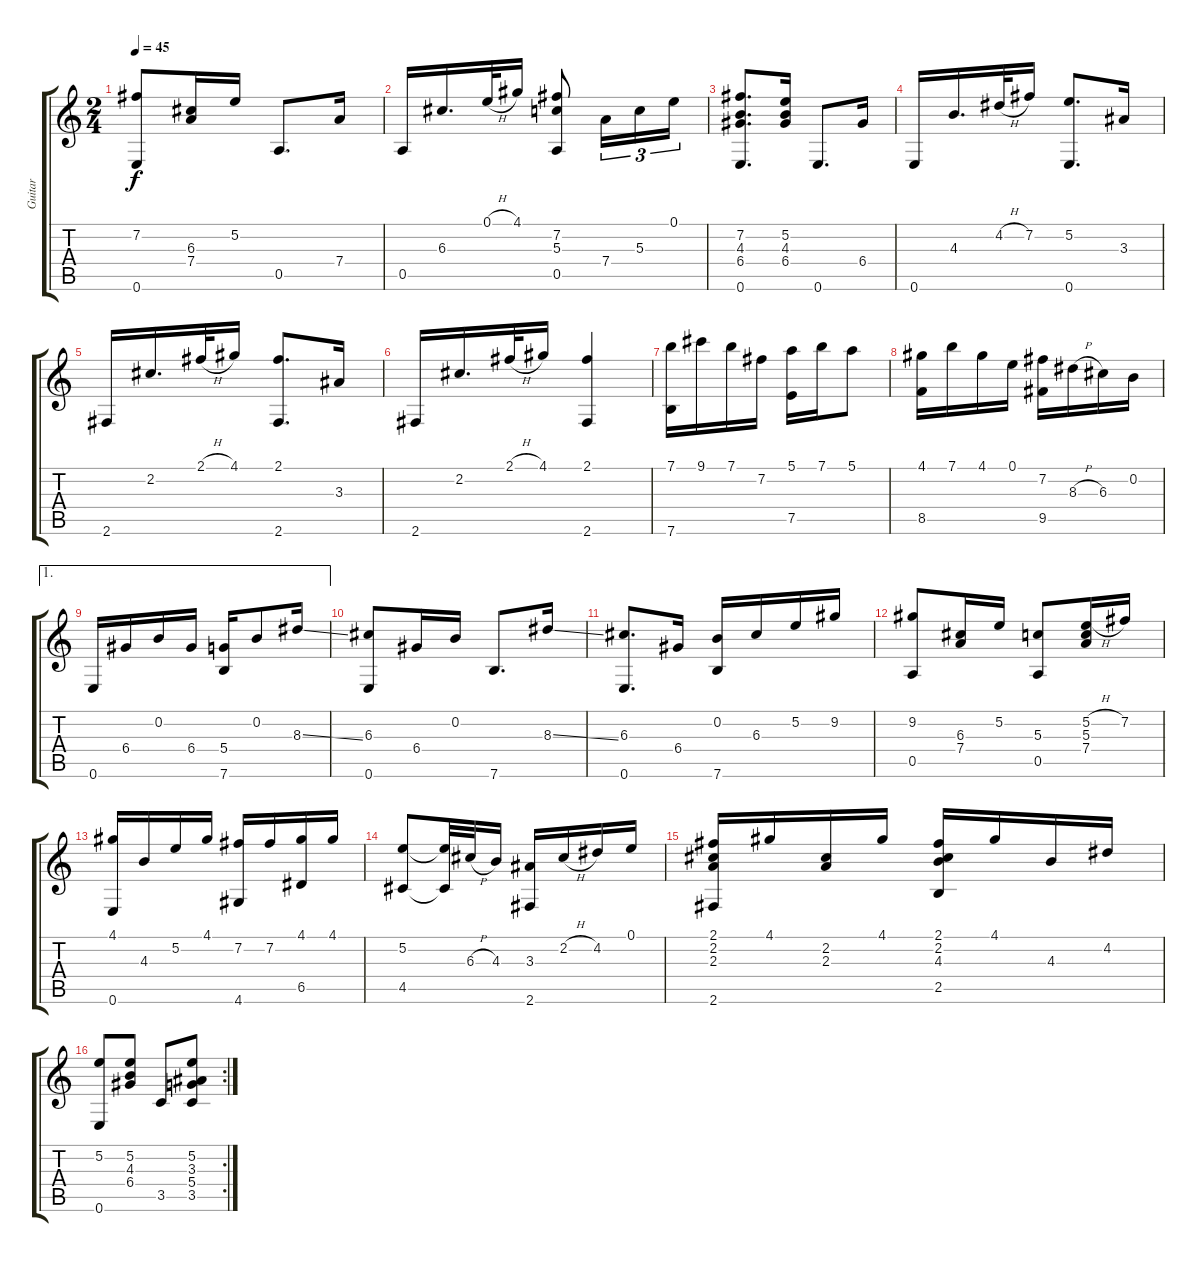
\track ("Guitar" "Guitar") {instrument acousticguitarnylon}
\staff {score tabs}
\tuning (E4 B3 G3 D3 A2 E2) {hide}
\ts (2 4)
\tempo 45
\clef g2
\ks c
(7.2 0.6).8{dy f} (6.3 7.4).16 5.2.16 0.5.8{d} 7.4.16 |
0.5.16 6.3.16{d} 0.1{h}.32 4.1.16 (7.2 5.3 0.5).8 7.4.16{tu (3 2)} 5.3.16{tu (3 2)} 0.1.16{tu (3 2)} |
(7.2 4.3 6.4 0.6).8{d} (5.2 4.3 6.4).16 0.6.8{d} 6.4.16 |
0.6.16 4.3.16{d} 4.2{h}.32 7.2.16 (5.2 0.6).8{d} 3.3.16 |
2.6.16 2.2.16{d} 2.1{h}.32 4.1.16 (2.1 2.6).8{d} 3.3.16 |
2.6.16 2.2.16{d} 2.1{h}.32 4.1.16 (2.1 2.6).4 |
(7.1 7.6).16 9.1.16 7.1.16 7.2.16 (5.1 7.5).16 7.1.16 5.1.8 |
(4.1 8.5).16 7.1.16 4.1.16 0.1.16 (7.2 9.5).16 8.3{h}.16 6.3.16 0.2.16 |
\ae 1
0.6.16 6.4.16 0.2.16 6.4.16 (5.4 7.6).16 0.2.8 8.3{ss}.16 |
(6.3 0.6).8 6.4.16 0.2.16 7.6.8{d} 8.3{ss}.16 |
(6.3 0.6).8{d} 6.4.16 (0.2 7.6).16 6.3.16 5.2.16 9.2.16 |
(9.2 0.5).8 (6.3 7.4).16 5.2.16 (5.3 0.5).8 (5.2{h} 5.3 7.4).16 7.2.16 |
(4.1 0.6).16 4.3.16 5.2.16 4.1.16 (7.2 4.6).16 7.2.16 (4.1 6.5).16 4.1.16 |
(5.2 4.5).8 (5.2{t} 4.5{t}).32 6.3{h}.32 4.3.16 (3.3 2.6).16 2.2{h}.16 4.2.16 0.1.16 |
(2.1 2.2 2.3 2.6).16 4.1.16 (2.2 2.3).16 4.1.16 (2.1 2.2 4.3 2.5).16 4.1.16 4.3.16 4.2.16 |
\rc 2
(5.2 0.6).8 (5.2 4.3 6.4).8 3.5.8 (5.2 3.3 5.4 3.5).8
